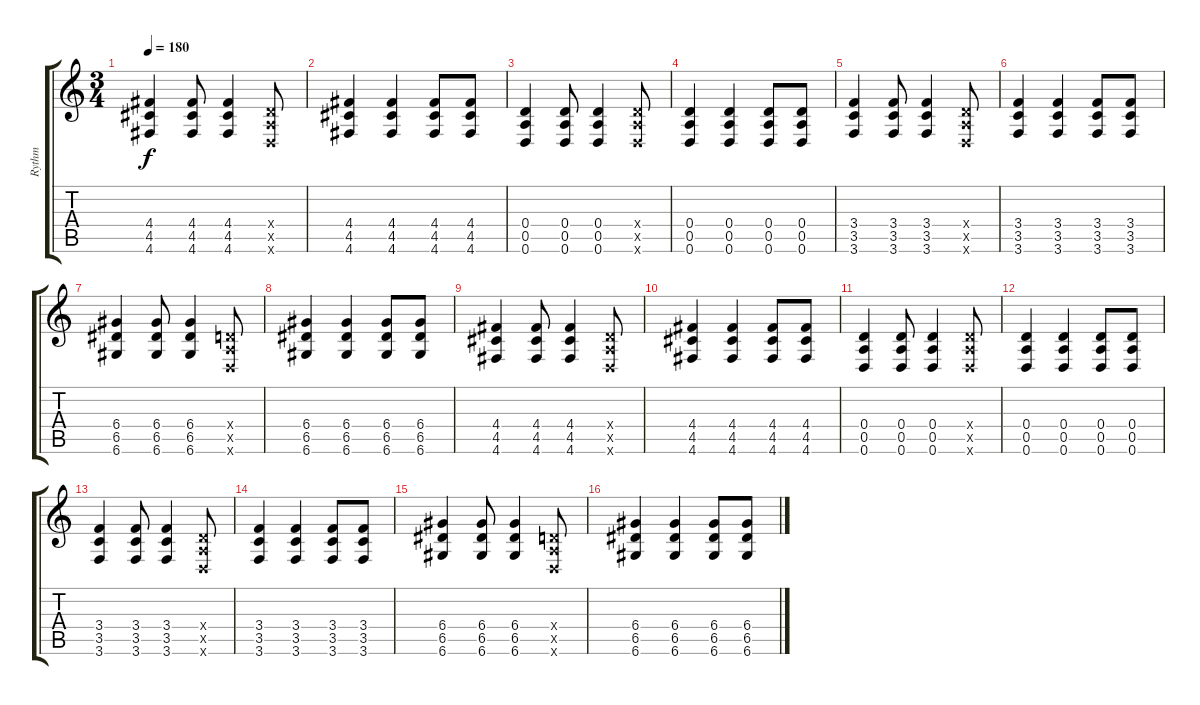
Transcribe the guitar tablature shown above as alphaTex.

\track ("Rythm" "Rythm") {instrument distortionguitar}
\staff {score tabs}
\tuning (E4 B3 G3 D3 A2 D2) {hide}
\ts (3 4)
\tempo 180
\clef g2
\ks c
(4.4 4.5 4.6).4{dy f} (4.4 4.5 4.6).8 (4.4 4.5 4.6).4 (0.4{x} 0.5{x} 0.6{x}).8 |
(4.4 4.5 4.6).4 (4.4 4.5 4.6).4 (4.4 4.5 4.6).8 (4.4 4.5 4.6).8 |
(0.4 0.5 0.6).4 (0.4 0.5 0.6).8 (0.4 0.5 0.6).4 (0.4{x} 0.5{x} 0.6{x}).8 |
(0.4 0.5 0.6).4 (0.4 0.5 0.6).4 (0.4 0.5 0.6).8 (0.4 0.5 0.6).8 |
(3.4 3.5 3.6).4 (3.4 3.5 3.6).8 (3.4 3.5 3.6).4 (0.4{x} 0.5{x} 0.6{x}).8 |
(3.4 3.5 3.6).4 (3.4 3.5 3.6).4 (3.4 3.5 3.6).8 (3.4 3.5 3.6).8 |
(6.4 6.5 6.6).4 (6.4 6.5 6.6).8 (6.4 6.5 6.6).4 (0.4{x} 0.5{x} 0.6{x}).8 |
(6.4 6.5 6.6).4 (6.4 6.5 6.6).4 (6.4 6.5 6.6).8 (6.4 6.5 6.6).8 |
(4.4 4.5 4.6).4 (4.4 4.5 4.6).8 (4.4 4.5 4.6).4 (0.4{x} 0.5{x} 0.6{x}).8 |
(4.4 4.5 4.6).4 (4.4 4.5 4.6).4 (4.4 4.5 4.6).8 (4.4 4.5 4.6).8 |
(0.4 0.5 0.6).4 (0.4 0.5 0.6).8 (0.4 0.5 0.6).4 (0.4{x} 0.5{x} 0.6{x}).8 |
(0.4 0.5 0.6).4 (0.4 0.5 0.6).4 (0.4 0.5 0.6).8 (0.4 0.5 0.6).8 |
(3.4 3.5 3.6).4 (3.4 3.5 3.6).8 (3.4 3.5 3.6).4 (0.4{x} 0.5{x} 0.6{x}).8 |
(3.4 3.5 3.6).4 (3.4 3.5 3.6).4 (3.4 3.5 3.6).8 (3.4 3.5 3.6).8 |
(6.4 6.5 6.6).4 (6.4 6.5 6.6).8 (6.4 6.5 6.6).4 (0.4{x} 0.5{x} 0.6{x}).8 |
(6.4 6.5 6.6).4 (6.4 6.5 6.6).4 (6.4 6.5 6.6).8 (6.4 6.5 6.6).8
